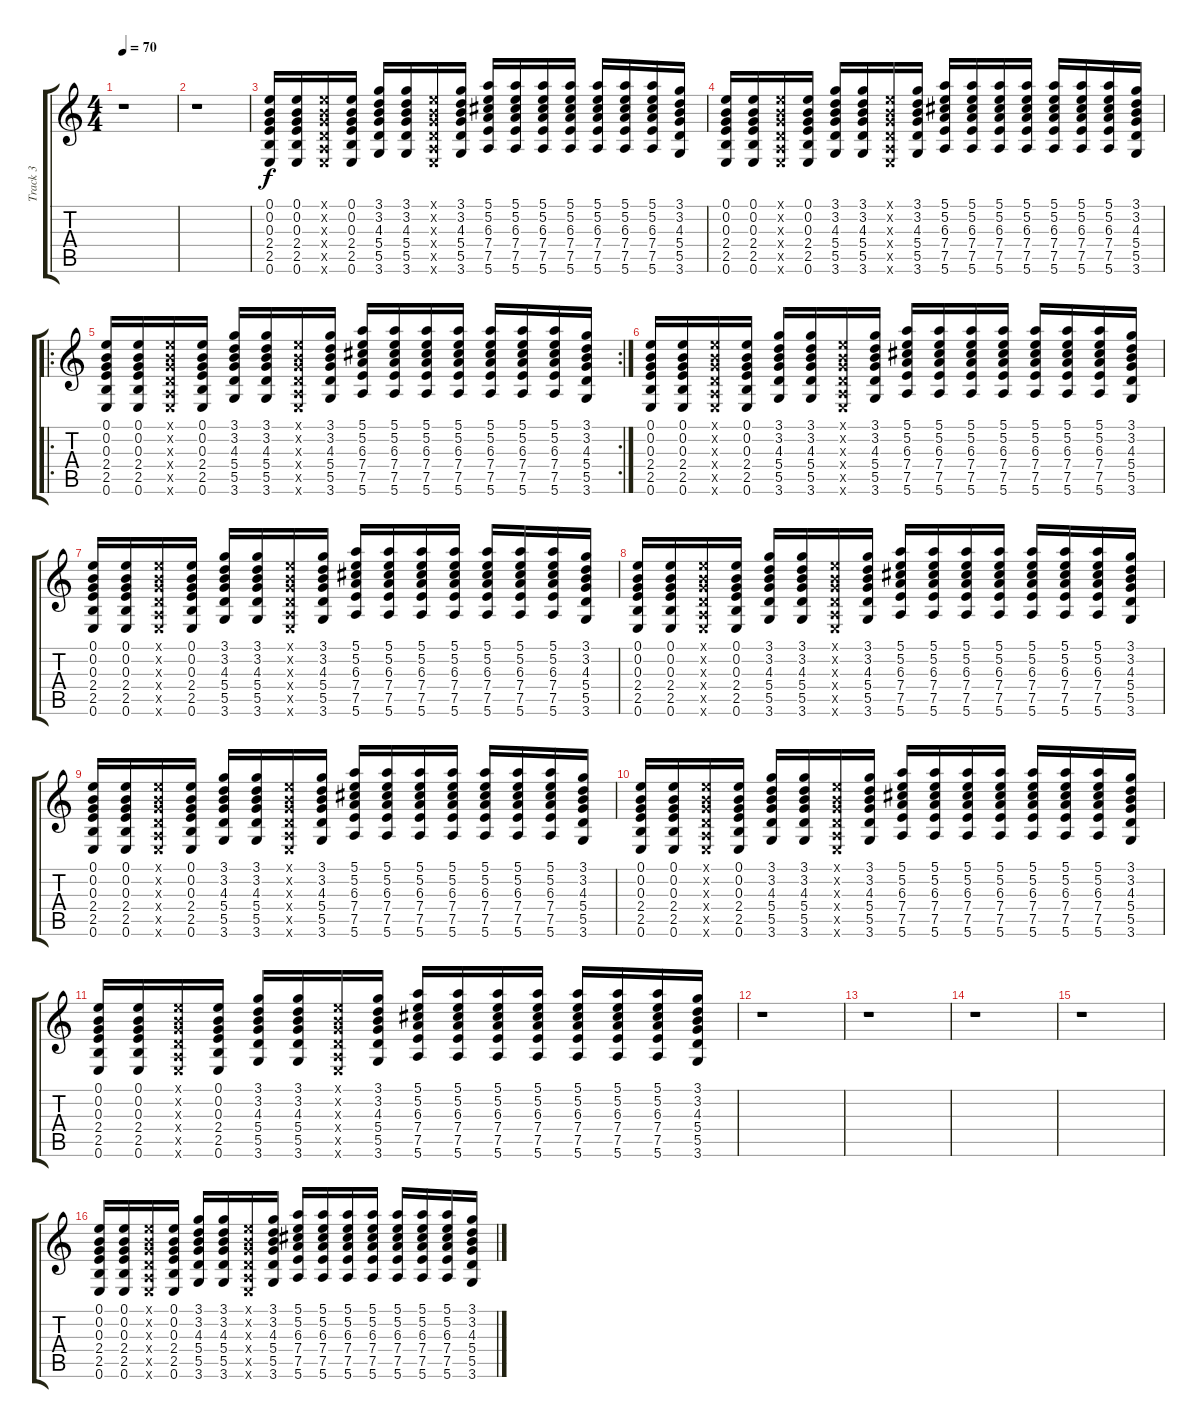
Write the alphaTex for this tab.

\track ("Track 3" "Track 3") {instrument acousticguitarnylon}
\staff {score tabs}
\tuning (E4 B3 G3 D3 A2 E2) {hide}
\ts (4 4)
\tempo 70
\clef g2
\ks c
r.1{dy f instrument acousticguitarnylon} |
r.1 |
(0.1 0.2 0.3 2.4 2.5 0.6).16 (0.1 0.2 0.3 2.4 2.5 0.6).16 (0.1{x} 0.2{x} 0.3{x} 0.4{x} 0.5{x} 0.6{x}).16 (0.1 0.2 0.3 2.4 2.5 0.6).16 (3.1 3.2 4.3 5.4 5.5 3.6).16 (3.1 3.2 4.3 5.4 5.5 3.6).16 (0.1{x} 0.2{x} 0.3{x} 0.4{x} 0.5{x} 0.6{x}).16 (3.1 3.2 4.3 5.4 5.5 3.6).16 (5.1 5.2 6.3 7.4 7.5 5.6).16 (5.1 5.2 6.3 7.4 7.5 5.6).16 (5.1 5.2 6.3 7.4 7.5 5.6).16 (5.1 5.2 6.3 7.4 7.5 5.6).16 (5.1 5.2 6.3 7.4 7.5 5.6).16 (5.1 5.2 6.3 7.4 7.5 5.6).16 (5.1 5.2 6.3 7.4 7.5 5.6).16 (3.1 3.2 4.3 5.4 5.5 3.6).16 |
(0.1 0.2 0.3 2.4 2.5 0.6).16 (0.1 0.2 0.3 2.4 2.5 0.6).16 (0.1{x} 0.2{x} 0.3{x} 0.4{x} 0.5{x} 0.6{x}).16 (0.1 0.2 0.3 2.4 2.5 0.6).16 (3.1 3.2 4.3 5.4 5.5 3.6).16 (3.1 3.2 4.3 5.4 5.5 3.6).16 (0.1{x} 0.2{x} 0.3{x} 0.4{x} 0.5{x} 0.6{x}).16 (3.1 3.2 4.3 5.4 5.5 3.6).16 (5.1 5.2 6.3 7.4 7.5 5.6).16 (5.1 5.2 6.3 7.4 7.5 5.6).16 (5.1 5.2 6.3 7.4 7.5 5.6).16 (5.1 5.2 6.3 7.4 7.5 5.6).16 (5.1 5.2 6.3 7.4 7.5 5.6).16 (5.1 5.2 6.3 7.4 7.5 5.6).16 (5.1 5.2 6.3 7.4 7.5 5.6).16 (3.1 3.2 4.3 5.4 5.5 3.6).16 |
\ro
\rc 2
(0.1 0.2 0.3 2.4 2.5 0.6).16{instrument overdrivenguitar} (0.1 0.2 0.3 2.4 2.5 0.6).16 (0.1{x} 0.2{x} 0.3{x} 0.4{x} 0.5{x} 0.6{x}).16 (0.1 0.2 0.3 2.4 2.5 0.6).16 (3.1 3.2 4.3 5.4 5.5 3.6).16 (3.1 3.2 4.3 5.4 5.5 3.6).16 (0.1{x} 0.2{x} 0.3{x} 0.4{x} 0.5{x} 0.6{x}).16 (3.1 3.2 4.3 5.4 5.5 3.6).16 (5.1 5.2 6.3 7.4 7.5 5.6).16 (5.1 5.2 6.3 7.4 7.5 5.6).16 (5.1 5.2 6.3 7.4 7.5 5.6).16 (5.1 5.2 6.3 7.4 7.5 5.6).16 (5.1 5.2 6.3 7.4 7.5 5.6).16 (5.1 5.2 6.3 7.4 7.5 5.6).16 (5.1 5.2 6.3 7.4 7.5 5.6).16 (3.1 3.2 4.3 5.4 5.5 3.6).16 |
(0.1 0.2 0.3 2.4 2.5 0.6).16{volume 9} (0.1 0.2 0.3 2.4 2.5 0.6).16 (0.1{x} 0.2{x} 0.3{x} 0.4{x} 0.5{x} 0.6{x}).16 (0.1 0.2 0.3 2.4 2.5 0.6).16 (3.1 3.2 4.3 5.4 5.5 3.6).16 (3.1 3.2 4.3 5.4 5.5 3.6).16 (0.1{x} 0.2{x} 0.3{x} 0.4{x} 0.5{x} 0.6{x}).16 (3.1 3.2 4.3 5.4 5.5 3.6).16 (5.1 5.2 6.3 7.4 7.5 5.6).16 (5.1 5.2 6.3 7.4 7.5 5.6).16 (5.1 5.2 6.3 7.4 7.5 5.6).16 (5.1 5.2 6.3 7.4 7.5 5.6).16 (5.1 5.2 6.3 7.4 7.5 5.6).16 (5.1 5.2 6.3 7.4 7.5 5.6).16 (5.1 5.2 6.3 7.4 7.5 5.6).16 (3.1 3.2 4.3 5.4 5.5 3.6).16 |
(0.1 0.2 0.3 2.4 2.5 0.6).16 (0.1 0.2 0.3 2.4 2.5 0.6).16 (0.1{x} 0.2{x} 0.3{x} 0.4{x} 0.5{x} 0.6{x}).16 (0.1 0.2 0.3 2.4 2.5 0.6).16 (3.1 3.2 4.3 5.4 5.5 3.6).16 (3.1 3.2 4.3 5.4 5.5 3.6).16 (0.1{x} 0.2{x} 0.3{x} 0.4{x} 0.5{x} 0.6{x}).16 (3.1 3.2 4.3 5.4 5.5 3.6).16 (5.1 5.2 6.3 7.4 7.5 5.6).16 (5.1 5.2 6.3 7.4 7.5 5.6).16 (5.1 5.2 6.3 7.4 7.5 5.6).16 (5.1 5.2 6.3 7.4 7.5 5.6).16 (5.1 5.2 6.3 7.4 7.5 5.6).16 (5.1 5.2 6.3 7.4 7.5 5.6).16 (5.1 5.2 6.3 7.4 7.5 5.6).16 (3.1 3.2 4.3 5.4 5.5 3.6).16 |
(0.1 0.2 0.3 2.4 2.5 0.6).16 (0.1 0.2 0.3 2.4 2.5 0.6).16 (0.1{x} 0.2{x} 0.3{x} 0.4{x} 0.5{x} 0.6{x}).16 (0.1 0.2 0.3 2.4 2.5 0.6).16 (3.1 3.2 4.3 5.4 5.5 3.6).16 (3.1 3.2 4.3 5.4 5.5 3.6).16 (0.1{x} 0.2{x} 0.3{x} 0.4{x} 0.5{x} 0.6{x}).16 (3.1 3.2 4.3 5.4 5.5 3.6).16 (5.1 5.2 6.3 7.4 7.5 5.6).16 (5.1 5.2 6.3 7.4 7.5 5.6).16 (5.1 5.2 6.3 7.4 7.5 5.6).16 (5.1 5.2 6.3 7.4 7.5 5.6).16 (5.1 5.2 6.3 7.4 7.5 5.6).16 (5.1 5.2 6.3 7.4 7.5 5.6).16 (5.1 5.2 6.3 7.4 7.5 5.6).16 (3.1 3.2 4.3 5.4 5.5 3.6).16 |
(0.1 0.2 0.3 2.4 2.5 0.6).16 (0.1 0.2 0.3 2.4 2.5 0.6).16 (0.1{x} 0.2{x} 0.3{x} 0.4{x} 0.5{x} 0.6{x}).16 (0.1 0.2 0.3 2.4 2.5 0.6).16 (3.1 3.2 4.3 5.4 5.5 3.6).16 (3.1 3.2 4.3 5.4 5.5 3.6).16 (0.1{x} 0.2{x} 0.3{x} 0.4{x} 0.5{x} 0.6{x}).16 (3.1 3.2 4.3 5.4 5.5 3.6).16 (5.1 5.2 6.3 7.4 7.5 5.6).16 (5.1 5.2 6.3 7.4 7.5 5.6).16 (5.1 5.2 6.3 7.4 7.5 5.6).16 (5.1 5.2 6.3 7.4 7.5 5.6).16 (5.1 5.2 6.3 7.4 7.5 5.6).16 (5.1 5.2 6.3 7.4 7.5 5.6).16 (5.1 5.2 6.3 7.4 7.5 5.6).16 (3.1 3.2 4.3 5.4 5.5 3.6).16 |
(0.1 0.2 0.3 2.4 2.5 0.6).16 (0.1 0.2 0.3 2.4 2.5 0.6).16 (0.1{x} 0.2{x} 0.3{x} 0.4{x} 0.5{x} 0.6{x}).16 (0.1 0.2 0.3 2.4 2.5 0.6).16 (3.1 3.2 4.3 5.4 5.5 3.6).16 (3.1 3.2 4.3 5.4 5.5 3.6).16 (0.1{x} 0.2{x} 0.3{x} 0.4{x} 0.5{x} 0.6{x}).16 (3.1 3.2 4.3 5.4 5.5 3.6).16 (5.1 5.2 6.3 7.4 7.5 5.6).16 (5.1 5.2 6.3 7.4 7.5 5.6).16 (5.1 5.2 6.3 7.4 7.5 5.6).16 (5.1 5.2 6.3 7.4 7.5 5.6).16 (5.1 5.2 6.3 7.4 7.5 5.6).16 (5.1 5.2 6.3 7.4 7.5 5.6).16 (5.1 5.2 6.3 7.4 7.5 5.6).16 (3.1 3.2 4.3 5.4 5.5 3.6).16 |
(0.1 0.2 0.3 2.4 2.5 0.6).16 (0.1 0.2 0.3 2.4 2.5 0.6).16 (0.1{x} 0.2{x} 0.3{x} 0.4{x} 0.5{x} 0.6{x}).16 (0.1 0.2 0.3 2.4 2.5 0.6).16 (3.1 3.2 4.3 5.4 5.5 3.6).16 (3.1 3.2 4.3 5.4 5.5 3.6).16 (0.1{x} 0.2{x} 0.3{x} 0.4{x} 0.5{x} 0.6{x}).16 (3.1 3.2 4.3 5.4 5.5 3.6).16 (5.1 5.2 6.3 7.4 7.5 5.6).16 (5.1 5.2 6.3 7.4 7.5 5.6).16 (5.1 5.2 6.3 7.4 7.5 5.6).16 (5.1 5.2 6.3 7.4 7.5 5.6).16 (5.1 5.2 6.3 7.4 7.5 5.6).16 (5.1 5.2 6.3 7.4 7.5 5.6).16 (5.1 5.2 6.3 7.4 7.5 5.6).16 (3.1 3.2 4.3 5.4 5.5 3.6).16 |
r.1 |
r.1 |
r.1 |
r.1 |
(0.1 0.2 0.3 2.4 2.5 0.6).16{volume 8 instrument distortionguitar} (0.1 0.2 0.3 2.4 2.5 0.6).16 (0.1{x} 0.2{x} 0.3{x} 0.4{x} 0.5{x} 0.6{x}).16 (0.1 0.2 0.3 2.4 2.5 0.6).16 (3.1 3.2 4.3 5.4 5.5 3.6).16 (3.1 3.2 4.3 5.4 5.5 3.6).16 (0.1{x} 0.2{x} 0.3{x} 0.4{x} 0.5{x} 0.6{x}).16 (3.1 3.2 4.3 5.4 5.5 3.6).16 (5.1 5.2 6.3 7.4 7.5 5.6).16 (5.1 5.2 6.3 7.4 7.5 5.6).16 (5.1 5.2 6.3 7.4 7.5 5.6).16 (5.1 5.2 6.3 7.4 7.5 5.6).16 (5.1 5.2 6.3 7.4 7.5 5.6).16 (5.1 5.2 6.3 7.4 7.5 5.6).16 (5.1 5.2 6.3 7.4 7.5 5.6).16 (3.1 3.2 4.3 5.4 5.5 3.6).16
